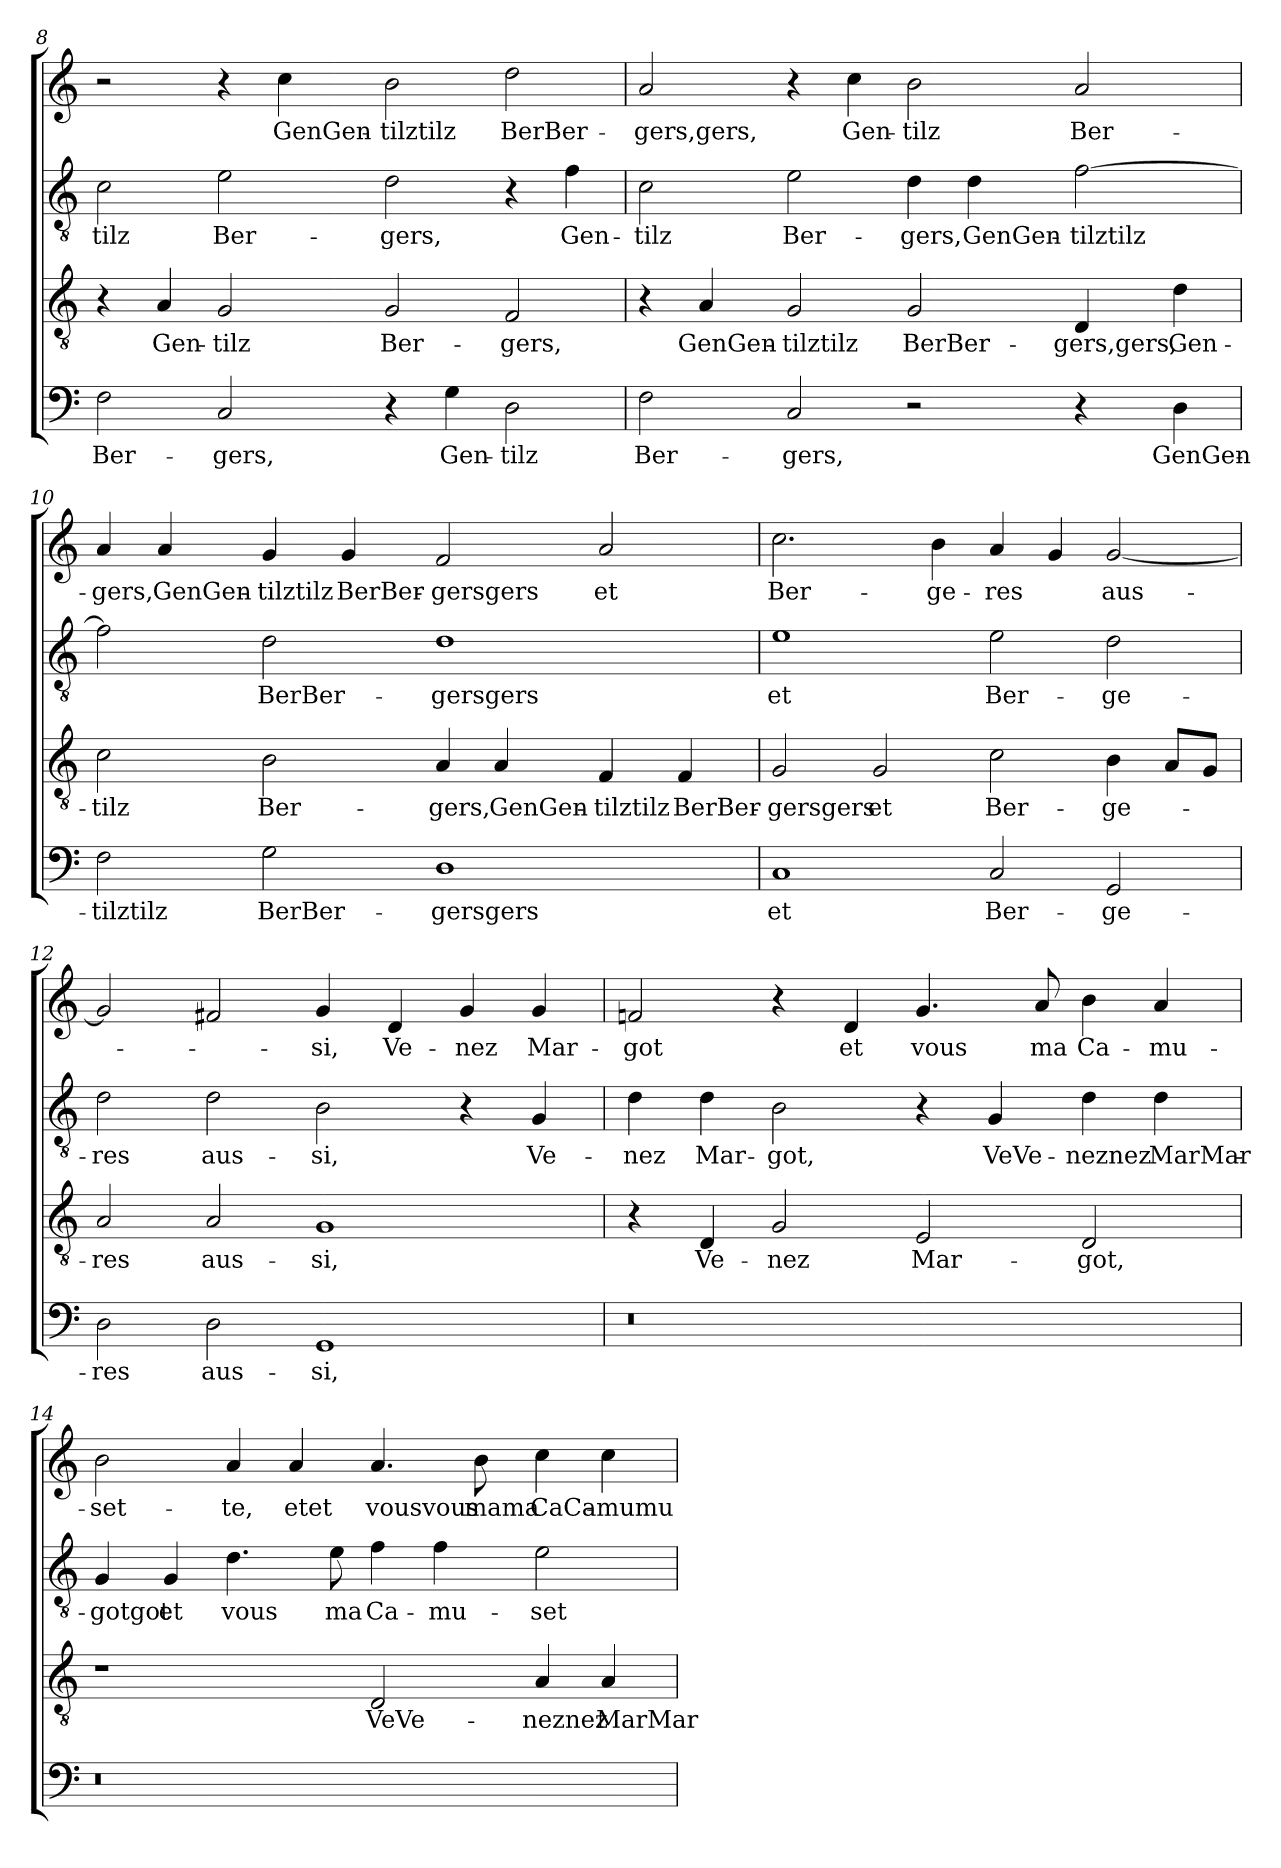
**kern	**text	**kern	**text	**kern	**text	**kern	**text
*part4	*part4	*part3	*part3	*part2	*part2	*part1	*part1
*staff4	*staff4	*staff3	*staff3	*staff2	*staff2	*staff1	*staff1
!!LO:LB:g=z
*clefF4	*	*clefGv2	*	*clefGv2	*	*clefG2	*
*k[]	*	*k[]	*	*k[]	*	*k[]	*
=8	=8	=8	=8	=8	=8	=8	=8
2F	Ber-	4r	.	2c	-tilz	2r	.
.	.	4A	Gen-	.	.	.	.
2C	-gers,	2G	-tilz	2e	Ber-	4r	.
.	.	.	.	.	.	4cc	GenGen-
4r	.	2G	Ber-	2d	-gers,	2b	-tilztilz
4G	Gen-	.	.	.	.	.	.
2D	-tilz	2F	-gers,	4r	.	2dd	BerBer-
.	.	.	.	4f	Gen-	.	.
=9	=9	=9	=9	=9	=9	=9	=9
2F	Ber-	4r	.	2c	-tilz	2a	-gers,gers,
.	.	4A	GenGen-	.	.	.	.
2C	-gers,	2G	-tilztilz	2e	Ber-	4r	.
.	.	.	.	.	.	4cc	Gen-
2r	.	2G	BerBer-	4d	-gers,	2b	-tilz
.	.	.	.	4d	GenGen-	.	.
4r	.	4D	-gers,gers,	[2f	-tilztilz	2a	Ber-
4D	GenGen-	4d	Gen-	.	.	.	.
=10	=10	=10	=10	=10	=10	=10	=10
2F	-tilztilz	2c	-tilz	2f]	.	4a	-gers,
.	.	.	.	.	.	4a	GenGen-
2G	BerBer-	2B	Ber-	2d	BerBer-	4g	-tilztilz
.	.	.	.	.	.	4g	BerBer-
1D	-gersgers	4A	-gers,	1d	-gersgers	2f	-gersgers
.	.	4A	GenGen-	.	.	.	.
.	.	4F	-tilztilz	.	.	2a	et
.	.	4F	BerBer-	.	.	.	.
=11	=11	=11	=11	=11	=11	=11	=11
1C	et	2G	-gersgers	1e	et	2.cc	Ber-
.	.	2G	et	.	.	.	.
.	.	.	.	.	.	4b	-ge-
2C	Ber-	2c	Ber-	2e	Ber-	4a	-res
.	.	.	.	.	.	4g	.
2GG	-ge-	4B	-ge-	2d	-ge-	[2g	aus-
.	.	8AL	.	.	.	.	.
.	.	8GJ	.	.	.	.	.
!!LO:PB:g=z
=12	=12	=12	=12	=12	=12	=12	=12
2D	-res	2A	-res	2d	-res	2g]	.
2D	aus-	2A	aus-	2d	aus-	2f#X	.
1GG	-si,	1G	-si,	2B	-si,	4g	-si,
.	.	.	.	.	.	4d	Ve-
.	.	.	.	4r	.	4g	-nez
.	.	.	.	4G	Ve-	4g	Mar-
=13	=13	=13	=13	=13	=13	=13	=13
0r	.	4r	.	4d	-nez	2fn	-got
.	.	4D	Ve-	4d	Mar-	.	.
.	.	2G	-nez	2B	-got,	4r	.
.	.	.	.	.	.	4d	et
.	.	2E	Mar-	4r	.	4.g	vous
.	.	.	.	4G	VeVe-	.	.
.	.	.	.	.	.	8a	ma
.	.	2D	-got,	4d	-neznez	4b	Ca-
.	.	.	.	4d	MarMar-	4a	-mu-
=14	=14	=14	=14	=14	=14	=14	=14
0r	.	1r	.	4G	-gotgot	2b	-set-
.	.	.	.	4G	et	.	.
.	.	.	.	4.d	vous	4a	-te,
.	.	.	.	.	.	4a	etet
.	.	.	.	8e	ma	.	.
.	.	2D	VeVe-	4f	Ca-	4.a	vousvous
.	.	.	.	4f	-mu-	.	.
.	.	.	.	.	.	8b	mama
.	.	4A	-neznez	2e	-set-	4cc	CaCa-
.	.	4A	MarMar-	.	.	4cc	-mumu-
=	=	=	=	=	=	=	=
*-	*-	*-	*-	*-	*-	*-	*-
